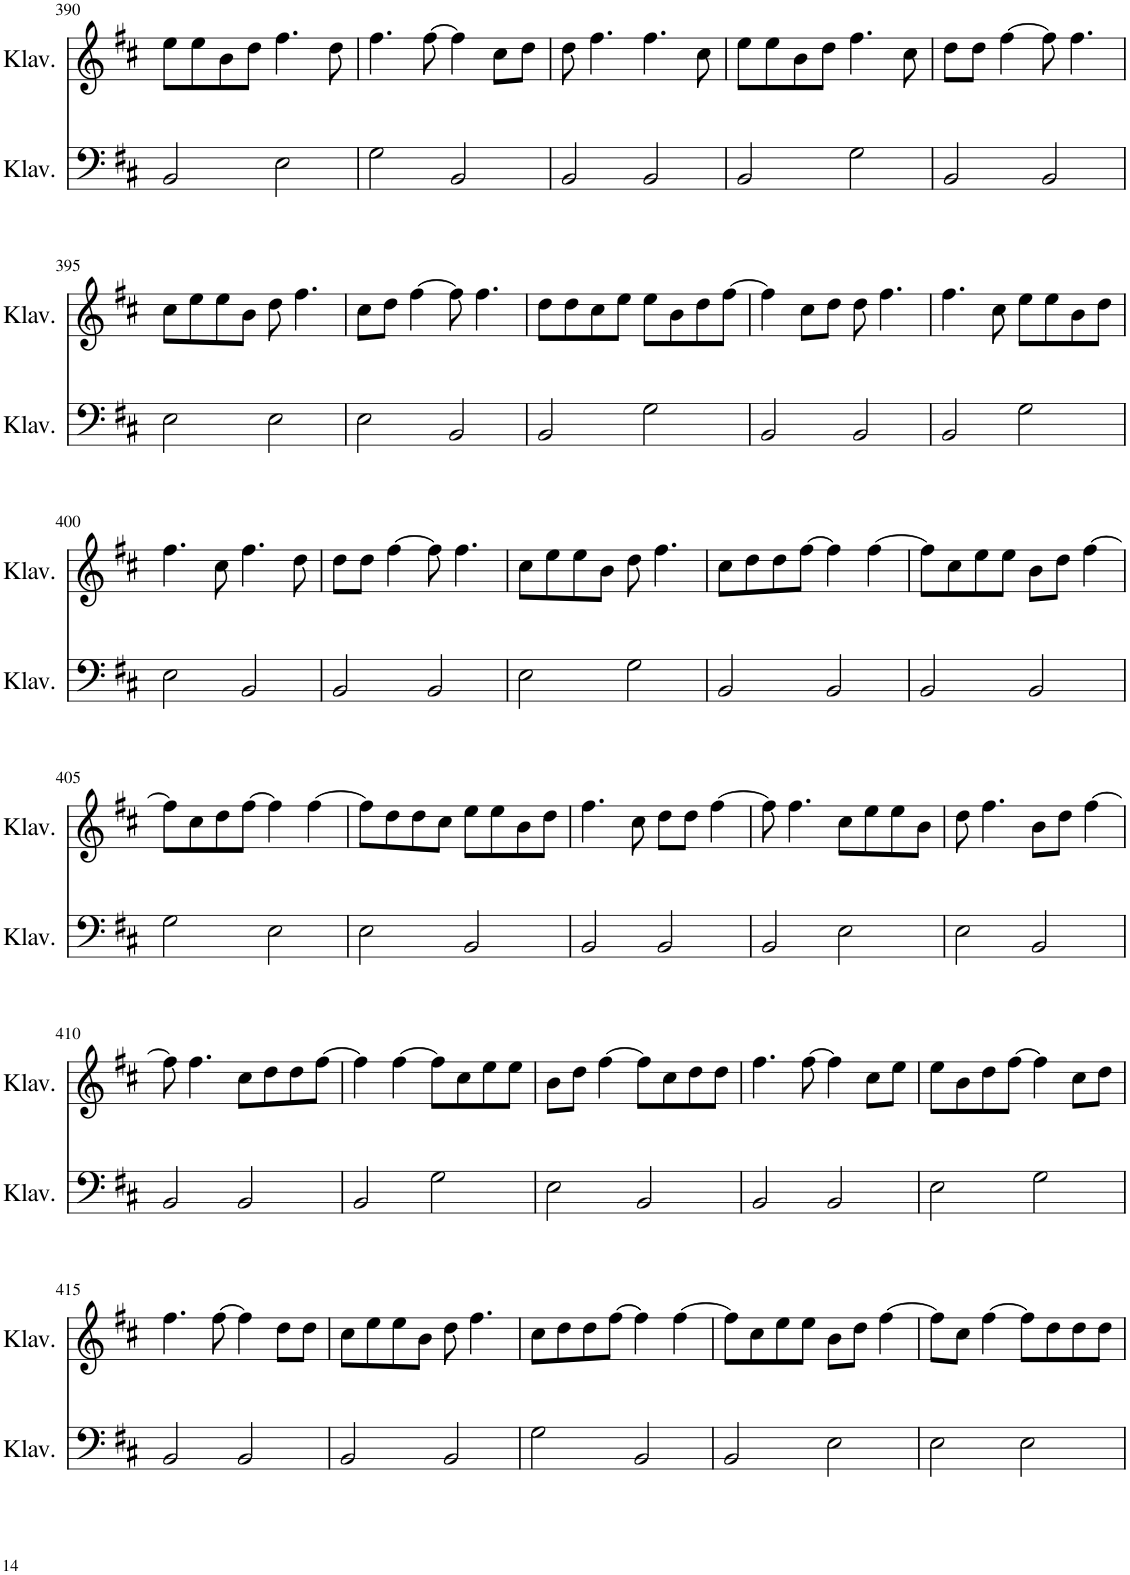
**kern	**kern
*part2	*part1
*staff2	*staff1
*I"Klavier	*I"Klavier
*I'Klav.	*I'Klav.
!!LO:PB:g=z
*clefF4	*clefG2
*k[f#c#]	*k[f#c#]
*M4/4	*M4/4
=390	=390
2BB/	8ee\L
.	8ee\
.	8b\
.	8dd\J
2E\	4.ff#\
.	8dd\
=391	=391
2G\	4.ff#\
.	[8ff#\
2BB/	4ff#\]
.	8cc#\L
.	8dd\J
=392	=392
2BB/	8dd\
.	4.ff#\
2BB/	4.ff#\
.	8cc#\
=393	=393
2BB/	8ee\L
.	8ee\
.	8b\
.	8dd\J
2G\	4.ff#\
.	8cc#\
=394	=394
2BB/	8dd\L
.	8dd\J
.	[4ff#\
2BB/	8ff#\]
.	4.ff#\
!!LO:LB:g=z
=395	=395
2E\	8cc#\L
.	8ee\
.	8ee\
.	8b\J
2E\	8dd\
.	4.ff#\
=396	=396
2E\	8cc#\L
.	8dd\J
.	[4ff#\
2BB/	8ff#\]
.	4.ff#\
=397	=397
2BB/	8dd\L
.	8dd\
.	8cc#\
.	8ee\J
2G\	8ee\L
.	8b\
.	8dd\
.	[8ff#\J
=398	=398
2BB/	4ff#\]
.	8cc#\L
.	8dd\J
2BB/	8dd\
.	4.ff#\
=399	=399
2BB/	4.ff#\
.	8cc#\
2G\	8ee\L
.	8ee\
.	8b\
.	8dd\J
!!LO:LB:g=z
=400	=400
2E\	4.ff#\
.	8cc#\
2BB/	4.ff#\
.	8dd\
=401	=401
2BB/	8dd\L
.	8dd\J
.	[4ff#\
2BB/	8ff#\]
.	4.ff#\
=402	=402
2E\	8cc#\L
.	8ee\
.	8ee\
.	8b\J
2G\	8dd\
.	4.ff#\
=403	=403
2BB/	8cc#\L
.	8dd\
.	8dd\
.	[8ff#\J
2BB/	4ff#\]
.	[4ff#\
=404	=404
2BB/	8ff#\L]
.	8cc#\
.	8ee\
.	8ee\J
2BB/	8b\L
.	8dd\J
.	[4ff#\
!!LO:LB:g=z
=405	=405
2G\	8ff#\L]
.	8cc#\
.	8dd\
.	[8ff#\J
2E\	4ff#\]
.	[4ff#\
=406	=406
2E\	8ff#\L]
.	8dd\
.	8dd\
.	8cc#\J
2BB/	8ee\L
.	8ee\
.	8b\
.	8dd\J
=407	=407
2BB/	4.ff#\
.	8cc#\
2BB/	8dd\L
.	8dd\J
.	[4ff#\
=408	=408
2BB/	8ff#\]
.	4.ff#\
2E\	8cc#\L
.	8ee\
.	8ee\
.	8b\J
=409	=409
2E\	8dd\
.	4.ff#\
2BB/	8b\L
.	8dd\J
.	[4ff#\
!!LO:LB:g=z
=410	=410
2BB/	8ff#\]
.	4.ff#\
2BB/	8cc#\L
.	8dd\
.	8dd\
.	[8ff#\J
=411	=411
2BB/	4ff#\]
.	[4ff#\
2G\	8ff#\L]
.	8cc#\
.	8ee\
.	8ee\J
=412	=412
2E\	8b\L
.	8dd\J
.	[4ff#\
2BB/	8ff#\L]
.	8cc#\
.	8dd\
.	8dd\J
=413	=413
2BB/	4.ff#\
.	[8ff#\
2BB/	4ff#\]
.	8cc#\L
.	8ee\J
=414	=414
2E\	8ee\L
.	8b\
.	8dd\
.	[8ff#\J
2G\	4ff#\]
.	8cc#\L
.	8dd\J
!!LO:LB:g=z
=415	=415
2BB/	4.ff#\
.	[8ff#\
2BB/	4ff#\]
.	8dd\L
.	8dd\J
=416	=416
2BB/	8cc#\L
.	8ee\
.	8ee\
.	8b\J
2BB/	8dd\
.	4.ff#\
=417	=417
2G\	8cc#\L
.	8dd\
.	8dd\
.	[8ff#\J
2BB/	4ff#\]
.	[4ff#\
=418	=418
2BB/	8ff#\L]
.	8cc#\
.	8ee\
.	8ee\J
2E\	8b\L
.	8dd\J
.	[4ff#\
=419	=419
2E\	8ff#\L]
.	8cc#\J
.	[4ff#\
2E\	8ff#\L]
.	8dd\
.	8dd\
.	8dd\J
=	=
*-	*-
